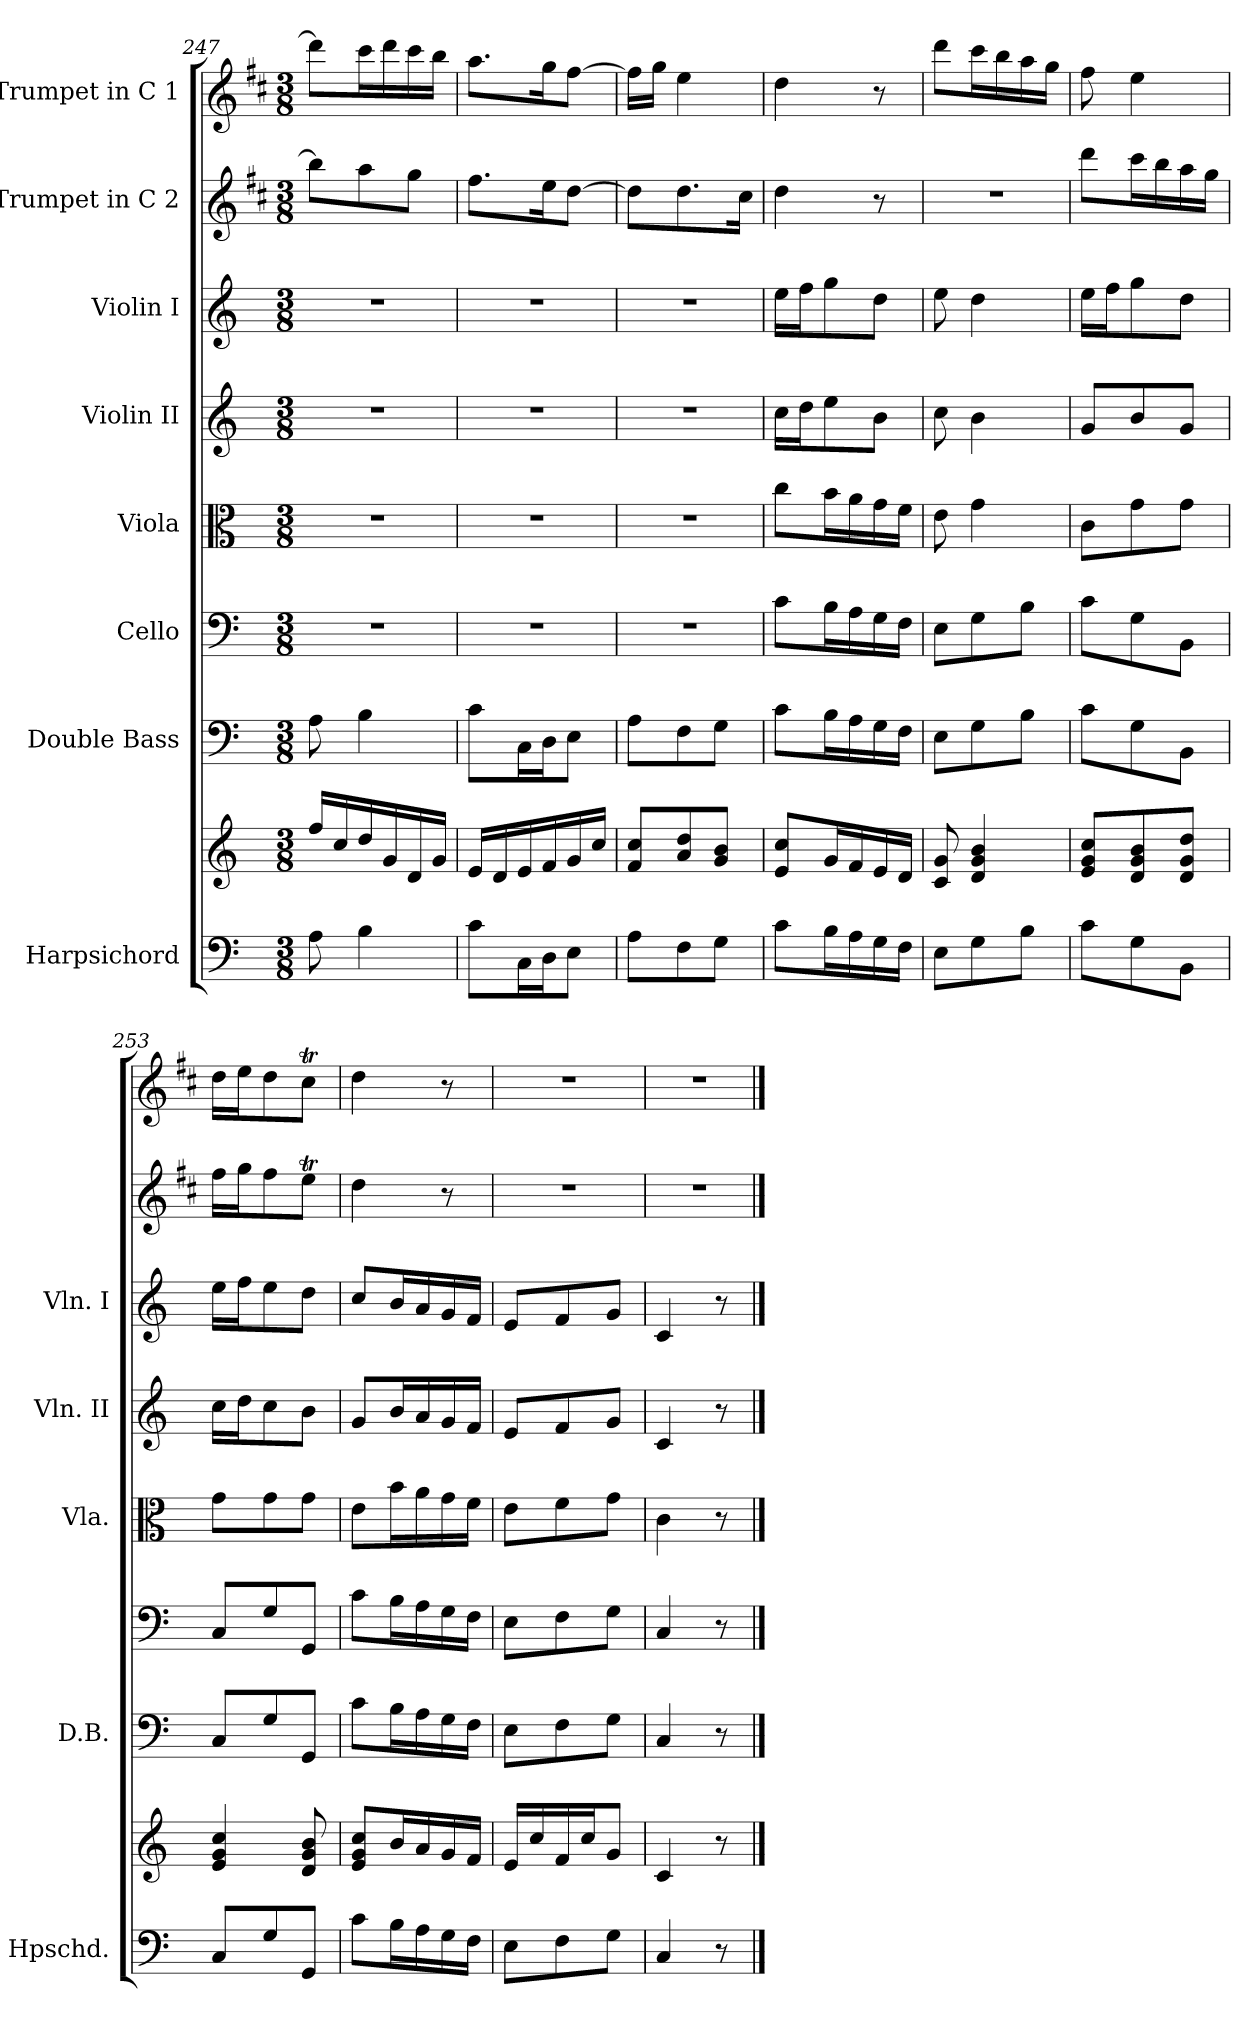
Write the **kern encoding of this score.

**kern	**kern	**kern	**kern	**kern	**kern	**kern	**kern	**kern
*part8	*part8	*part7	*part6	*part5	*part4	*part3	*part2	*part1
*staff9	*staff8	*staff7	*staff6	*staff5	*staff4	*staff3	*staff2	*staff1
*I"Harpsichord	*	*I"Double Bass	*I"Cello	*I"Viola	*I"Violin II	*I"Violin I	*I"Trumpet in C 2	*I"Trumpet in C 1
*I'Hpschd.	*	*I'D.B.	*	*I'Vla.	*I'Vln. II	*I'Vln. I	*	*
*clefF4	*clefG2	*clefF4	*clefF4	*clefC3	*clefG2	*clefG2	*clefG2	*clefG2
*	*	*ITrd7c12	*	*	*	*	*ITrd1c2	*ITrd1c2
*k[]	*k[]	*k[]	*k[]	*k[]	*k[]	*k[]	*k[]	*k[]
*M3/8	*M3/8	*M3/8	*M3/8	*M3/8	*M3/8	*M3/8	*M3/8	*M3/8
=247	=247	=247	=247	=247	=247	=247	=247	=247
8A\	16ff/LL	8AA\	4.r	4.r	4.r	4.r	8aa\L]	8ccc\L]
.	16cc/	.	.	.	.	.	.	.
4B\	16dd/	4BB\	.	.	.	.	8gg\	16bb\L
.	16g/	.	.	.	.	.	.	16ccc\
.	16d/	.	.	.	.	.	8ff\J	16bb\
.	16g/JJ	.	.	.	.	.	.	16aa\JJ
!!LO:PB:g=z
=248	=248	=248	=248	=248	=248	=248	=248	=248
8c\L	16e/LL	8C\L	4.r	4.r	4.r	4.r	8.ee\L	8.gg\L
.	16d/	.	.	.	.	.	.	.
16C\L	16e/	16CC\L	.	.	.	.	.	.
16D\J	16f/	16DD\J	.	.	.	.	16dd\K	16ff\K
8E\J	16g/	8EE\J	.	.	.	.	[8cc\J	[8ee\J
.	16cc/JJ	.	.	.	.	.	.	.
=249	=249	=249	=249	=249	=249	=249	=249	=249
8A\L	8f/ 8cc/L	8AA\L	4.r	4.r	4.r	4.r	8cc\L]	16ee\LL]
.	.	.	.	.	.	.	.	16ff\JJ
8F\	8a/ 8dd/	8FF\	.	.	.	.	8.cc\	4dd\
8G\J	8g/ 8b/J	8GG\J	.	.	.	.	.	.
.	.	.	.	.	.	.	16b\Jk	.
!!LO:PB:g=z
=250	=250	=250	=250	=250	=250	=250	=250	=250
8c\L	8e/ 8cc/L	8C\L	8c\L	8cc\L	16cc\LL	16ee\LL	4cc\	4cc\
.	.	.	.	.	16dd\J	16ff\J	.	.
16B\L	16g/L	16BB\L	16B\L	16b\L	8ee\	8gg\	.	.
16A\	16f/	16AA\	16A\	16a\	.	.	.	.
16G\	16e/	16GG\	16G\	16g\	8b\J	8dd\J	8r	8r
16F\JJ	16d/JJ	16FF\JJ	16F\JJ	16f\JJ	.	.	.	.
=251	=251	=251	=251	=251	=251	=251	=251	=251
8E\L	8c/ 8g/	8EE\L	8E\L	8e\	8cc\	8ee\	4.r	8ccc\L
8G\	4d/ 4g/ 4b/	8GG\	8G\	4g\	4b\	4dd\	.	16bb\L
.	.	.	.	.	.	.	.	16aa\
8B\J	.	8BB\J	8B\J	.	.	.	.	16gg\
.	.	.	.	.	.	.	.	16ff\JJ
=252	=252	=252	=252	=252	=252	=252	=252	=252
8c\L	8e/ 8g/ 8cc/L	8C\L	8c\L	8c\L	8g/L	16ee\LL	8ccc\L	8ee\
.	.	.	.	.	.	16ff\J	.	.
8G\	8d/ 8g/ 8b/	8GG\	8G\	8g\	8b/	8gg\	16bb\L	4dd\
.	.	.	.	.	.	.	16aa\	.
8BB\J	8d/ 8g/ 8dd/J	8BBB\J	8BB\J	8g\J	8g/J	8dd\J	16gg\	.
.	.	.	.	.	.	.	16ff\JJ	.
=253	=253	=253	=253	=253	=253	=253	=253	=253
8C/L	4e/ 4g/ 4cc/	8CC/L	8C/L	8g\L	16cc\LL	16ee\LL	16ee\LL	16cc\LL
.	.	.	.	.	16dd\J	16ff\J	16ff\J	16dd\J
8G/	.	8GG/	8G/	8g\	8cc\	8ee\	8ee\	8cc\
8GG/J	8d/ 8g/ 8b/	8GGG/J	8GG/J	8g\J	8b\J	8dd\J	8ddT\J	8bt\J
=254	=254	=254	=254	=254	=254	=254	=254	=254
8c\L	8e/ 8g/ 8cc/L	8C\L	8c\L	8e\L	8g/L	8cc/L	4cc\	4cc\
16B\L	16b/L	16BB\L	16B\L	16b\L	16b/L	16b/L	.	.
16A\	16a/	16AA\	16A\	16a\	16a/	16a/	.	.
16G\	16g/	16GG\	16G\	16g\	16g/	16g/	8r	8r
16F\JJ	16f/JJ	16FF\JJ	16F\JJ	16f\JJ	16f/JJ	16f/JJ	.	.
=255	=255	=255	=255	=255	=255	=255	=255	=255
8E\L	16e/LL	8EE\L	8E\L	8e\L	8e/L	8e/L	4.r	4.r
.	16cc/	.	.	.	.	.	.	.
8F\	16f/	8FF\	8F\	8f\	8f/	8f/	.	.
.	16cc/J	.	.	.	.	.	.	.
8G\J	8g/J	8GG\J	8G\J	8g\J	8g/J	8g/J	.	.
!!LO:PB:g=z
=256	=256	=256	=256	=256	=256	=256	=256	=256
4C/	4c/	4CC/	4C/	4c\	4c/	4c/	4.r	4.r
8r	8r	8r	8r	8r	8r	8r	.	.
==	==	==	==	==	==	==	==	==
*-	*-	*-	*-	*-	*-	*-	*-	*-
